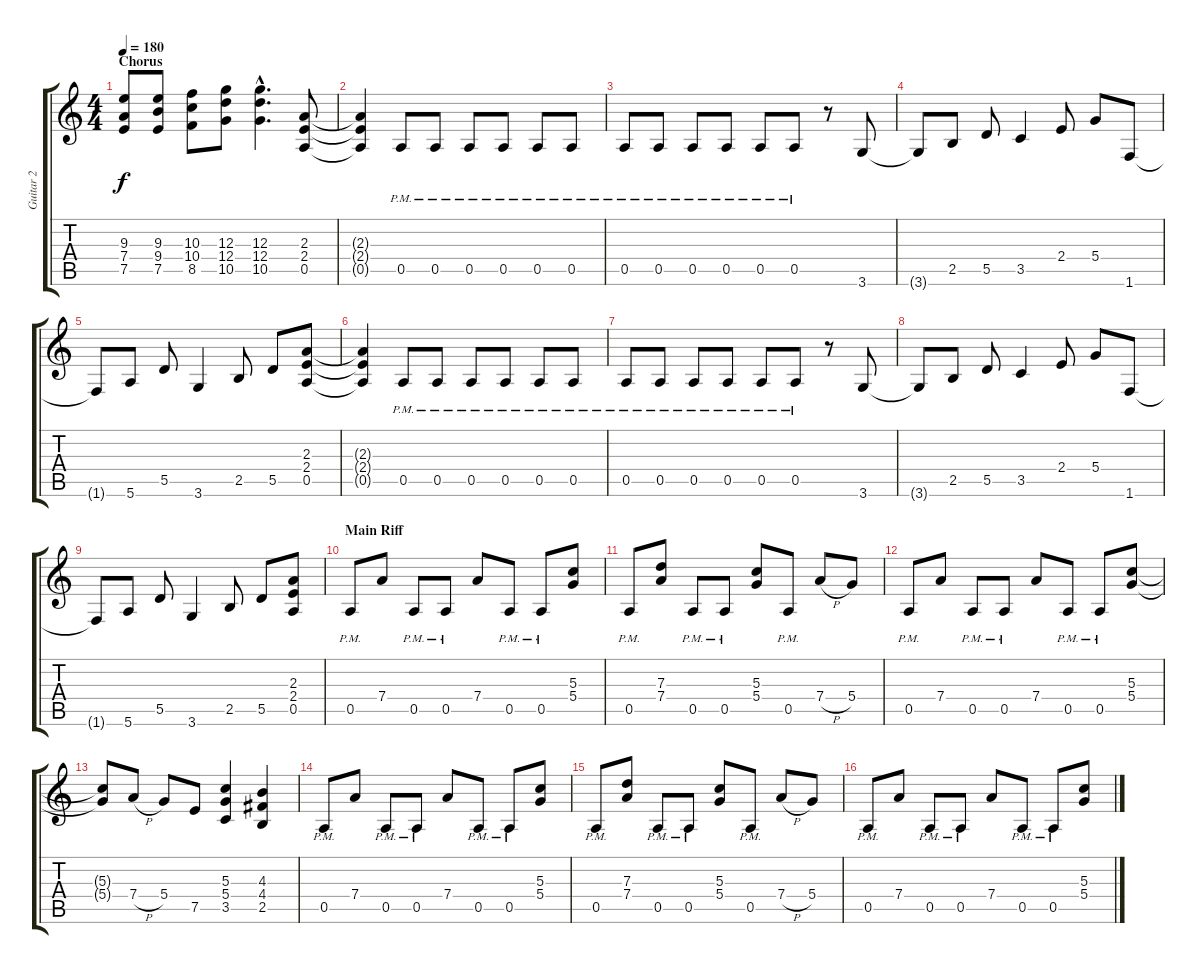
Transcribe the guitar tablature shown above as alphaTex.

\track ("Guitar 2" "Guitar 2") {instrument distortionguitar}
\staff {score tabs}
\tuning (E4 B3 G3 D3 A2 E2) {hide}
\ts (4 4)
\section ("" "Chorus")
\tempo 180
\clef g2
\ks c
(9.3 7.4 7.5).8{dy f} (9.3 9.4 7.5).8 (10.3 10.4 8.5).8 (12.3 12.4 10.5).8 (12.3{hac} 12.4{hac} 10.5{hac}).4{d} (2.3 2.4 0.5).8 |
(2.3{t} 2.4{t} 0.5{t}).4 0.5{pm}.8 0.5{pm}.8 0.5{pm}.8 0.5{pm}.8 0.5{pm}.8 0.5{pm}.8 |
0.5{pm}.8 0.5{pm}.8 0.5{pm}.8 0.5{pm}.8 0.5{pm}.8 0.5{pm}.8 r.8 3.6.8 |
3.6{t}.8 2.5.8 5.5.8 3.5.4 2.4.8 5.4.8 1.6.8 |
1.6{t}.8 5.6.8 5.5.8 3.6.4 2.5.8 5.5.8 (2.3 2.4 0.5).8 |
(2.3{t} 2.4{t} 0.5{t}).4 0.5{pm}.8 0.5{pm}.8 0.5{pm}.8 0.5{pm}.8 0.5{pm}.8 0.5{pm}.8 |
0.5{pm}.8 0.5{pm}.8 0.5{pm}.8 0.5{pm}.8 0.5{pm}.8 0.5{pm}.8 r.8 3.6.8 |
3.6{t}.8 2.5.8 5.5.8 3.5.4 2.4.8 5.4.8 1.6.8 |
1.6{t}.8 5.6.8 5.5.8 3.6.4 2.5.8 5.5.8 (2.3 2.4 0.5).8 |
\section ("" "Main Riff")
0.5{pm}.8 7.4.8 0.5{pm}.8 0.5{pm}.8 7.4.8 0.5{pm}.8 0.5{pm}.8 (5.3 5.4).8 |
0.5{pm}.8 (7.3 7.4).8 0.5{pm}.8 0.5{pm}.8 (5.3 5.4).8 0.5{pm}.8 7.4{h}.8 5.4.8 |
0.5{pm}.8 7.4.8 0.5{pm}.8 0.5{pm}.8 7.4.8 0.5{pm}.8 0.5{pm}.8 (5.3 5.4).8 |
(5.3{t} 5.4{t}).8 7.4{h}.8 5.4.8 7.5.8 (5.3 5.4 3.5).4 (4.3 4.4 2.5).4 |
0.5{pm}.8 7.4.8 0.5{pm}.8 0.5{pm}.8 7.4.8 0.5{pm}.8 0.5{pm}.8 (5.3 5.4).8 |
0.5{pm}.8 (7.3 7.4).8 0.5{pm}.8 0.5{pm}.8 (5.3 5.4).8 0.5{pm}.8 7.4{h}.8 5.4.8 |
0.5{pm}.8 7.4.8 0.5{pm}.8 0.5{pm}.8 7.4.8 0.5{pm}.8 0.5{pm}.8 (5.3 5.4).8
